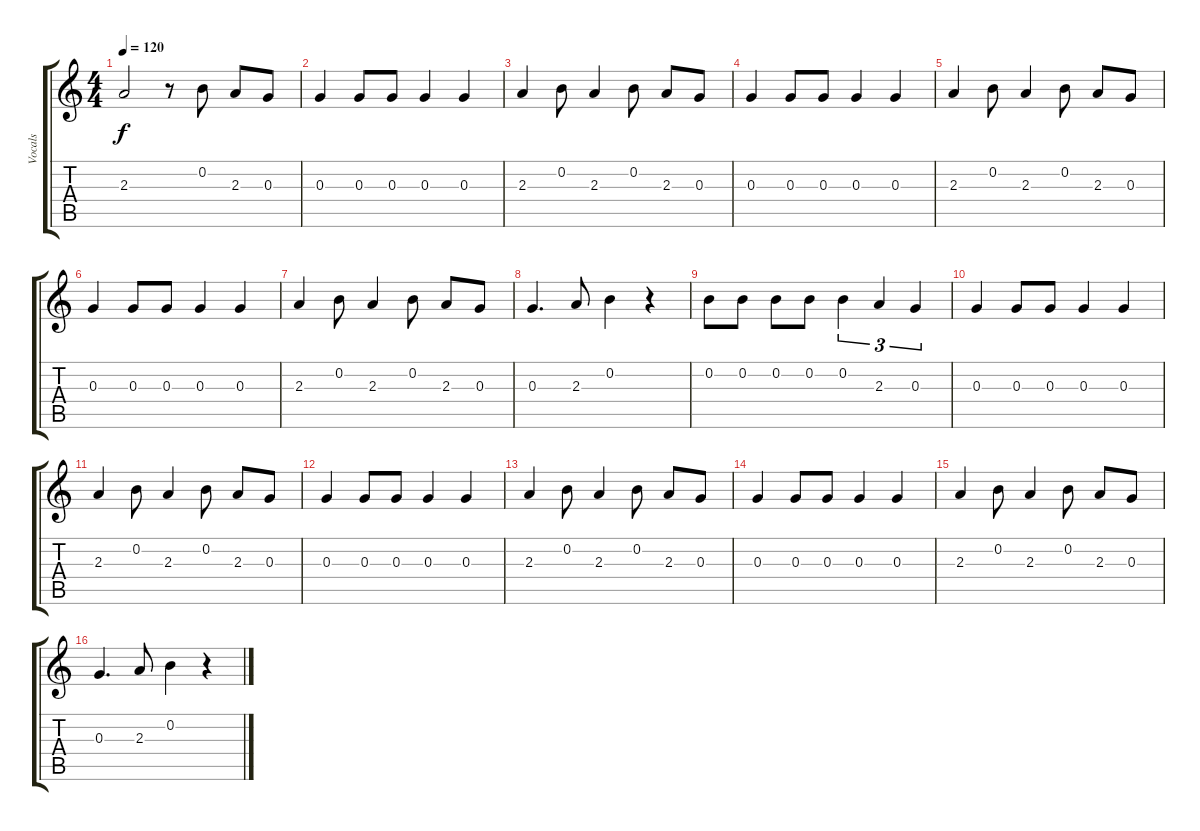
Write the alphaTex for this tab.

\track ("Vocals" "Vocals") {instrument acousticguitarsteel}
\staff {score tabs}
\tuning (E4 B3 G3 D3 A2 E2) {hide}
\ts (4 4)
\tempo 120
\clef g2
\ks c
2.3.2{dy f} r.8 0.2.8 2.3.8 0.3.8 |
0.3.4 0.3.8 0.3.8 0.3.4 0.3.4 |
2.3.4 0.2.8 2.3.4 0.2.8 2.3.8 0.3.8 |
0.3.4 0.3.8 0.3.8 0.3.4 0.3.4 |
2.3.4 0.2.8 2.3.4 0.2.8 2.3.8 0.3.8 |
0.3.4 0.3.8 0.3.8 0.3.4 0.3.4 |
2.3.4 0.2.8 2.3.4 0.2.8 2.3.8 0.3.8 |
0.3.4{d} 2.3.8 0.2.4 r.4 |
0.2.8 0.2.8 0.2.8 0.2.8 0.2.4{tu (3 2)} 2.3.4{tu (3 2)} 0.3.4{tu (3 2)} |
0.3.4 0.3.8 0.3.8 0.3.4 0.3.4 |
2.3.4 0.2.8 2.3.4 0.2.8 2.3.8 0.3.8 |
0.3.4 0.3.8 0.3.8 0.3.4 0.3.4 |
2.3.4 0.2.8 2.3.4 0.2.8 2.3.8 0.3.8 |
0.3.4 0.3.8 0.3.8 0.3.4 0.3.4 |
2.3.4 0.2.8 2.3.4 0.2.8 2.3.8 0.3.8 |
0.3.4{d} 2.3.8 0.2.4 r.4
